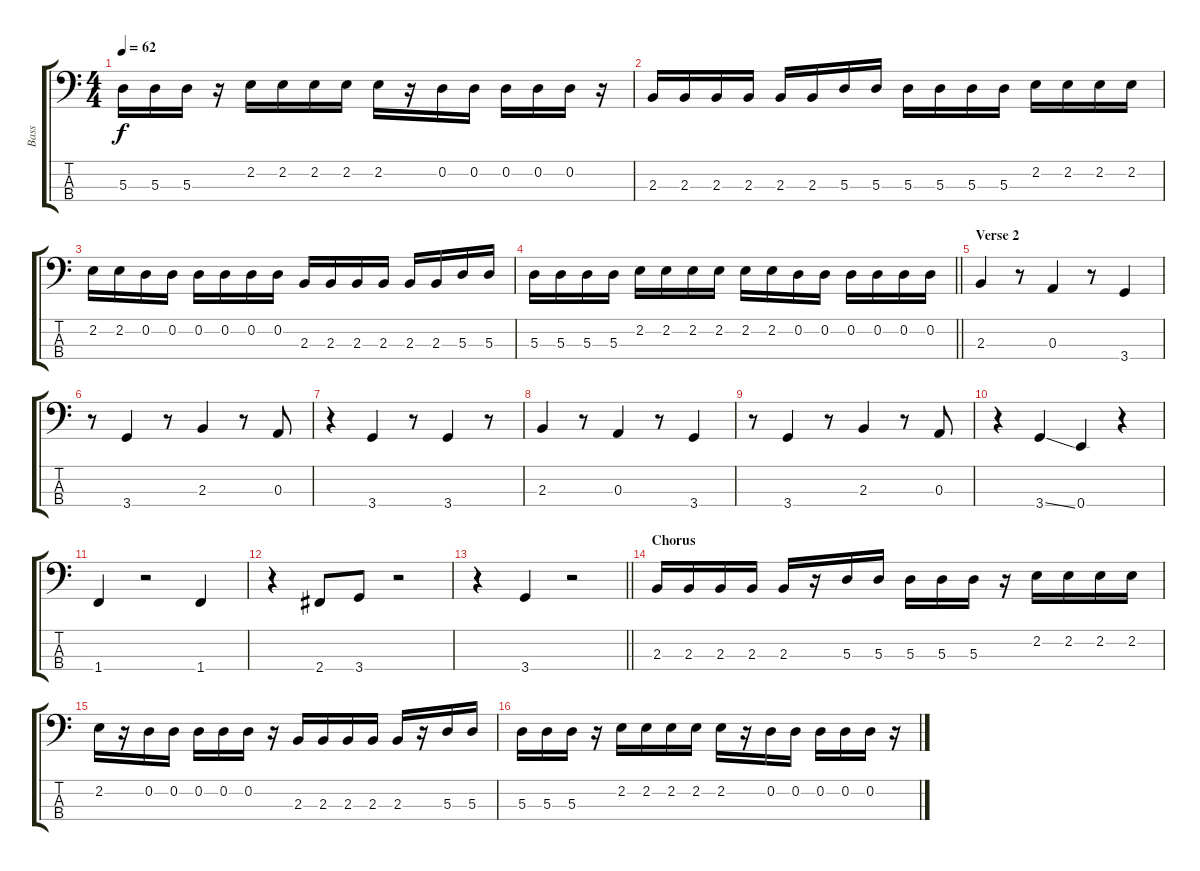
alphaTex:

\track ("Bass" "Bass") {instrument electricbassfinger}
\staff {score tabs}
\tuning (G2 D2 A1 E1) {hide}
\ts (4 4)
\tempo 62
\clef f4
\ks c
5.3.16{dy f} 5.3.16 5.3.16 r.16 2.2.16 2.2.16 2.2.16 2.2.16 2.2.16 r.16 0.2.16 0.2.16 0.2.16 0.2.16 0.2.16 r.16 |
2.3.16 2.3.16 2.3.16 2.3.16 2.3.16 2.3.16 5.3.16 5.3.16 5.3.16 5.3.16 5.3.16 5.3.16 2.2.16 2.2.16 2.2.16 2.2.16 |
2.2.16 2.2.16 0.2.16 0.2.16 0.2.16 0.2.16 0.2.16 0.2.16 2.3.16 2.3.16 2.3.16 2.3.16 2.3.16 2.3.16 5.3.16 5.3.16 |
\barLineRight lightlight
5.3.16 5.3.16 5.3.16 5.3.16 2.2.16 2.2.16 2.2.16 2.2.16 2.2.16 2.2.16 0.2.16 0.2.16 0.2.16 0.2.16 0.2.16 0.2.16 |
\section ("" "Verse 2")
2.3.4 r.8 0.3.4 r.8 3.4.4 |
r.8 3.4.4 r.8 2.3.4 r.8 0.3.8 |
r.4 3.4.4 r.8 3.4.4 r.8 |
2.3.4 r.8 0.3.4 r.8 3.4.4 |
r.8 3.4.4 r.8 2.3.4 r.8 0.3.8 |
r.4 3.4{ss}.4 0.4.4 r.4 |
1.4.4 r.2 1.4.4 |
r.4 2.4.8 3.4.8 r.2 |
\barLineRight lightlight
r.4 3.4.4 r.2 |
\section ("" "Chorus")
2.3.16 2.3.16 2.3.16 2.3.16 2.3.16 r.16 5.3.16 5.3.16 5.3.16 5.3.16 5.3.16 r.16 2.2.16 2.2.16 2.2.16 2.2.16 |
2.2.16 r.16 0.2.16 0.2.16 0.2.16 0.2.16 0.2.16 r.16 2.3.16 2.3.16 2.3.16 2.3.16 2.3.16 r.16 5.3.16 5.3.16 |
5.3.16 5.3.16 5.3.16 r.16 2.2.16 2.2.16 2.2.16 2.2.16 2.2.16 r.16 0.2.16 0.2.16 0.2.16 0.2.16 0.2.16 r.16
